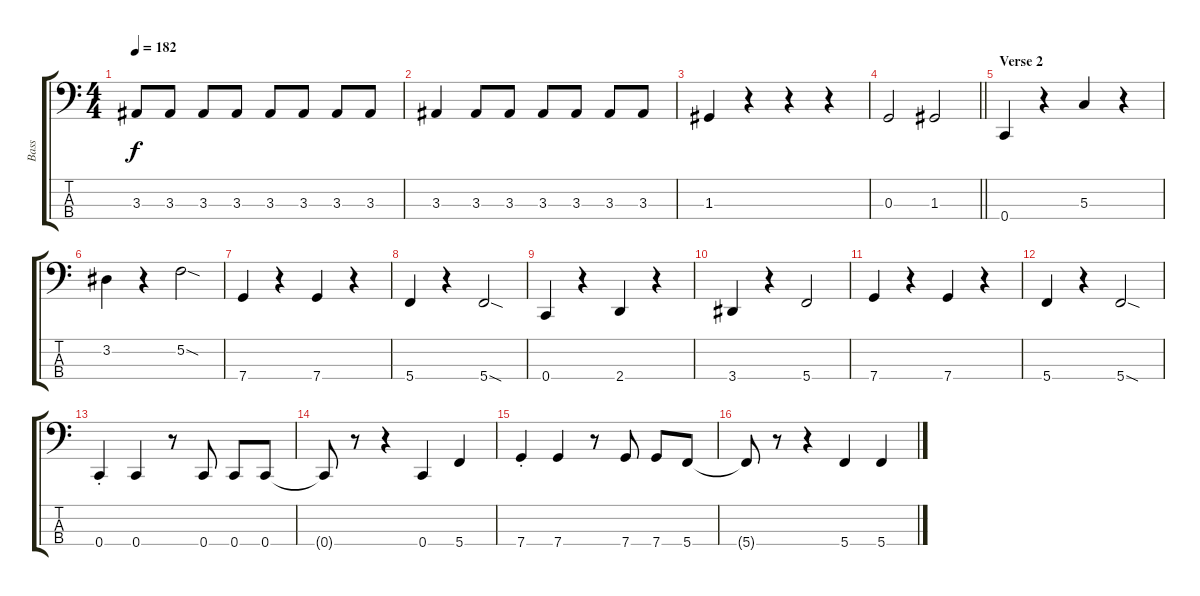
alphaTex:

\track ("Bass" "Bass") {instrument electricbasspick}
\staff {score tabs}
\tuning (F2 C2 G1 C1) {hide}
\ts (4 4)
\tempo 182
\clef f4
\ks c
3.3{t}.8{dy f} 3.3.8 3.3.8 3.3.8 3.3.8 3.3.8 3.3.8 3.3.8 |
3.3.4 3.3.8 3.3.8 3.3.8 3.3.8 3.3.8 3.3.8 |
1.3.4 r.4 r.4 r.4 |
\barLineRight lightlight
0.3.2 1.3.2 |
\section ("" "Verse 2")
0.4.4 r.4 5.3.4 r.4 |
3.2.4 r.4 5.2{sod}.2 |
7.4.4 r.4 7.4.4 r.4 |
5.4.4 r.4 5.4{sod}.2 |
0.4.4 r.4 2.4.4 r.4 |
3.4.4 r.4 5.4.2 |
7.4.4 r.4 7.4.4 r.4 |
5.4.4 r.4 5.4{sod}.2 |
0.4{st}.4 0.4.4 r.8 0.4.8 0.4.8 0.4.8 |
0.4{t}.8 r.8 r.4 0.4.4 5.4.4 |
7.4{st}.4 7.4.4 r.8 7.4.8 7.4.8 5.4.8 |
5.4{t}.8 r.8 r.4 5.4.4 5.4.4
